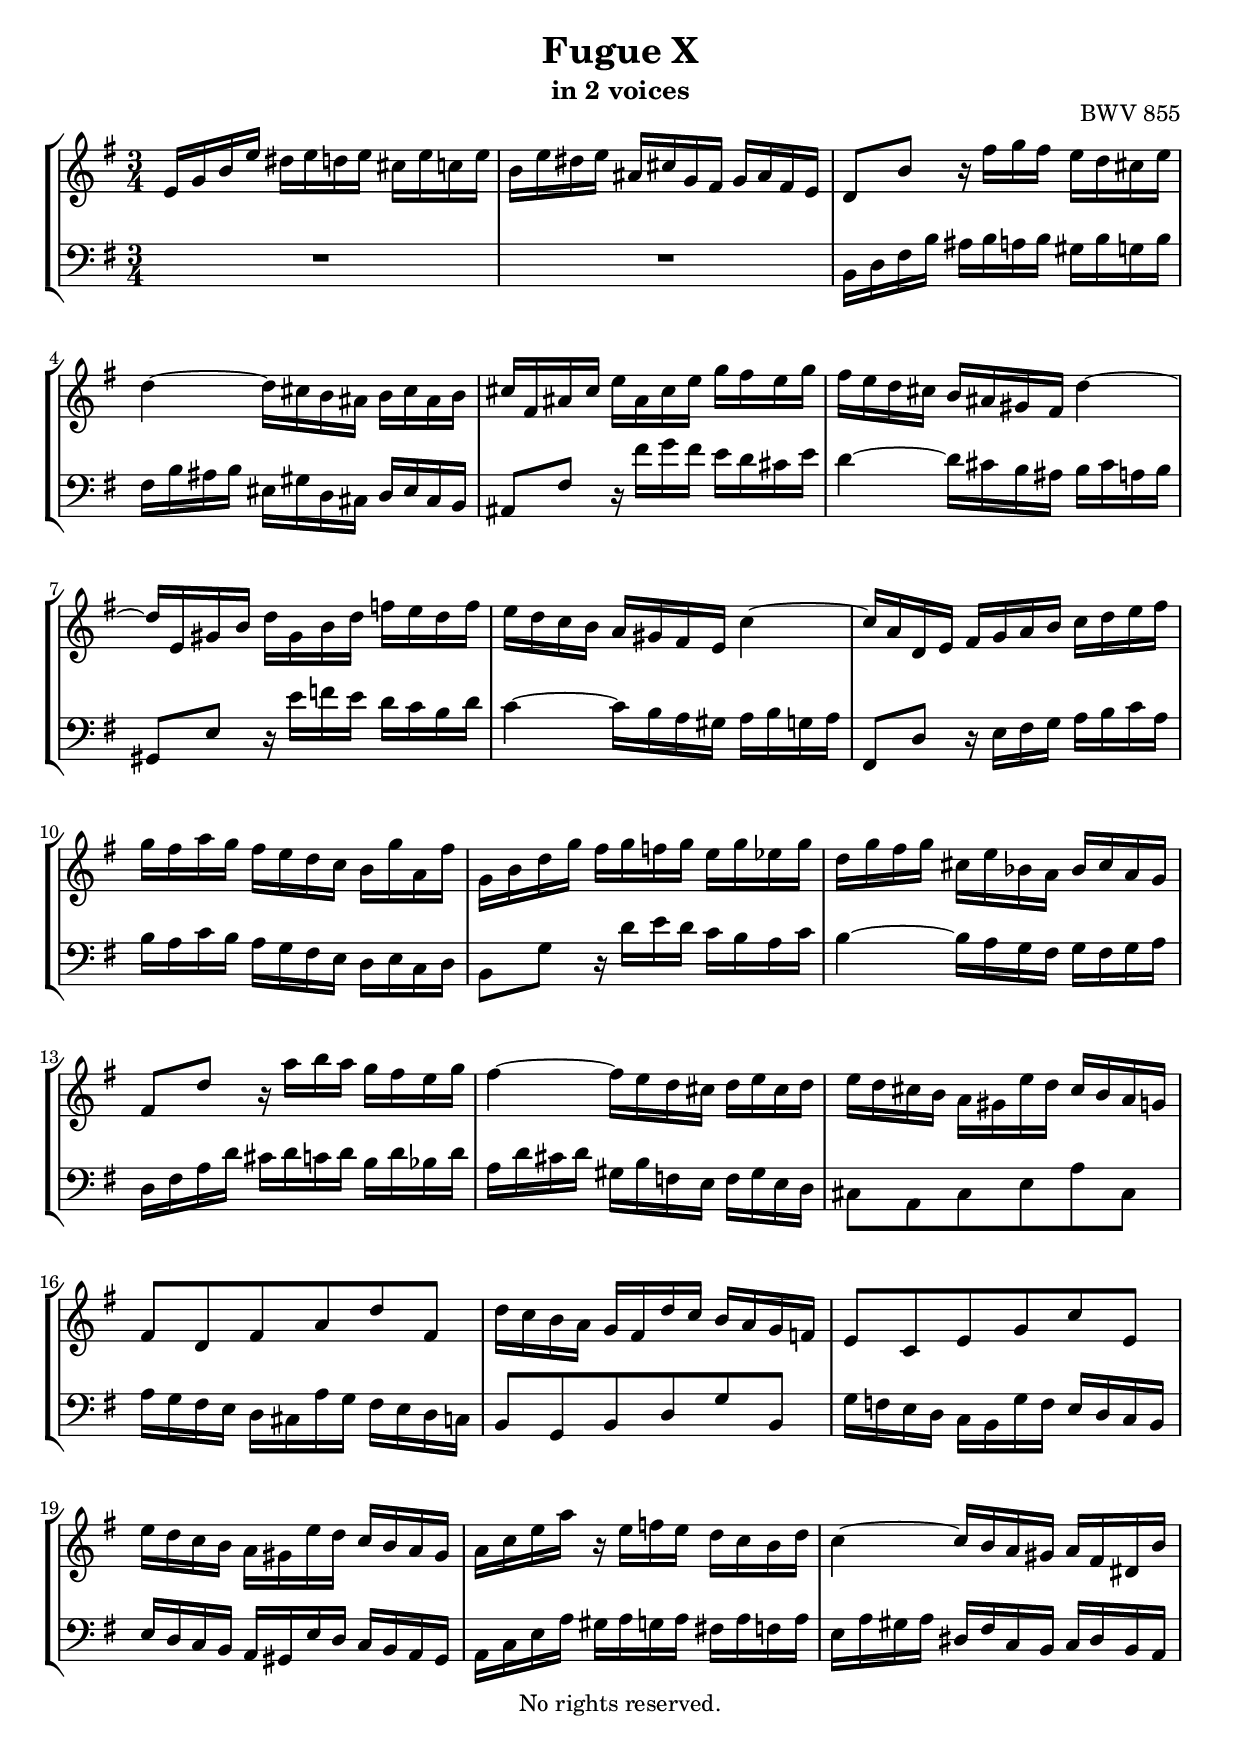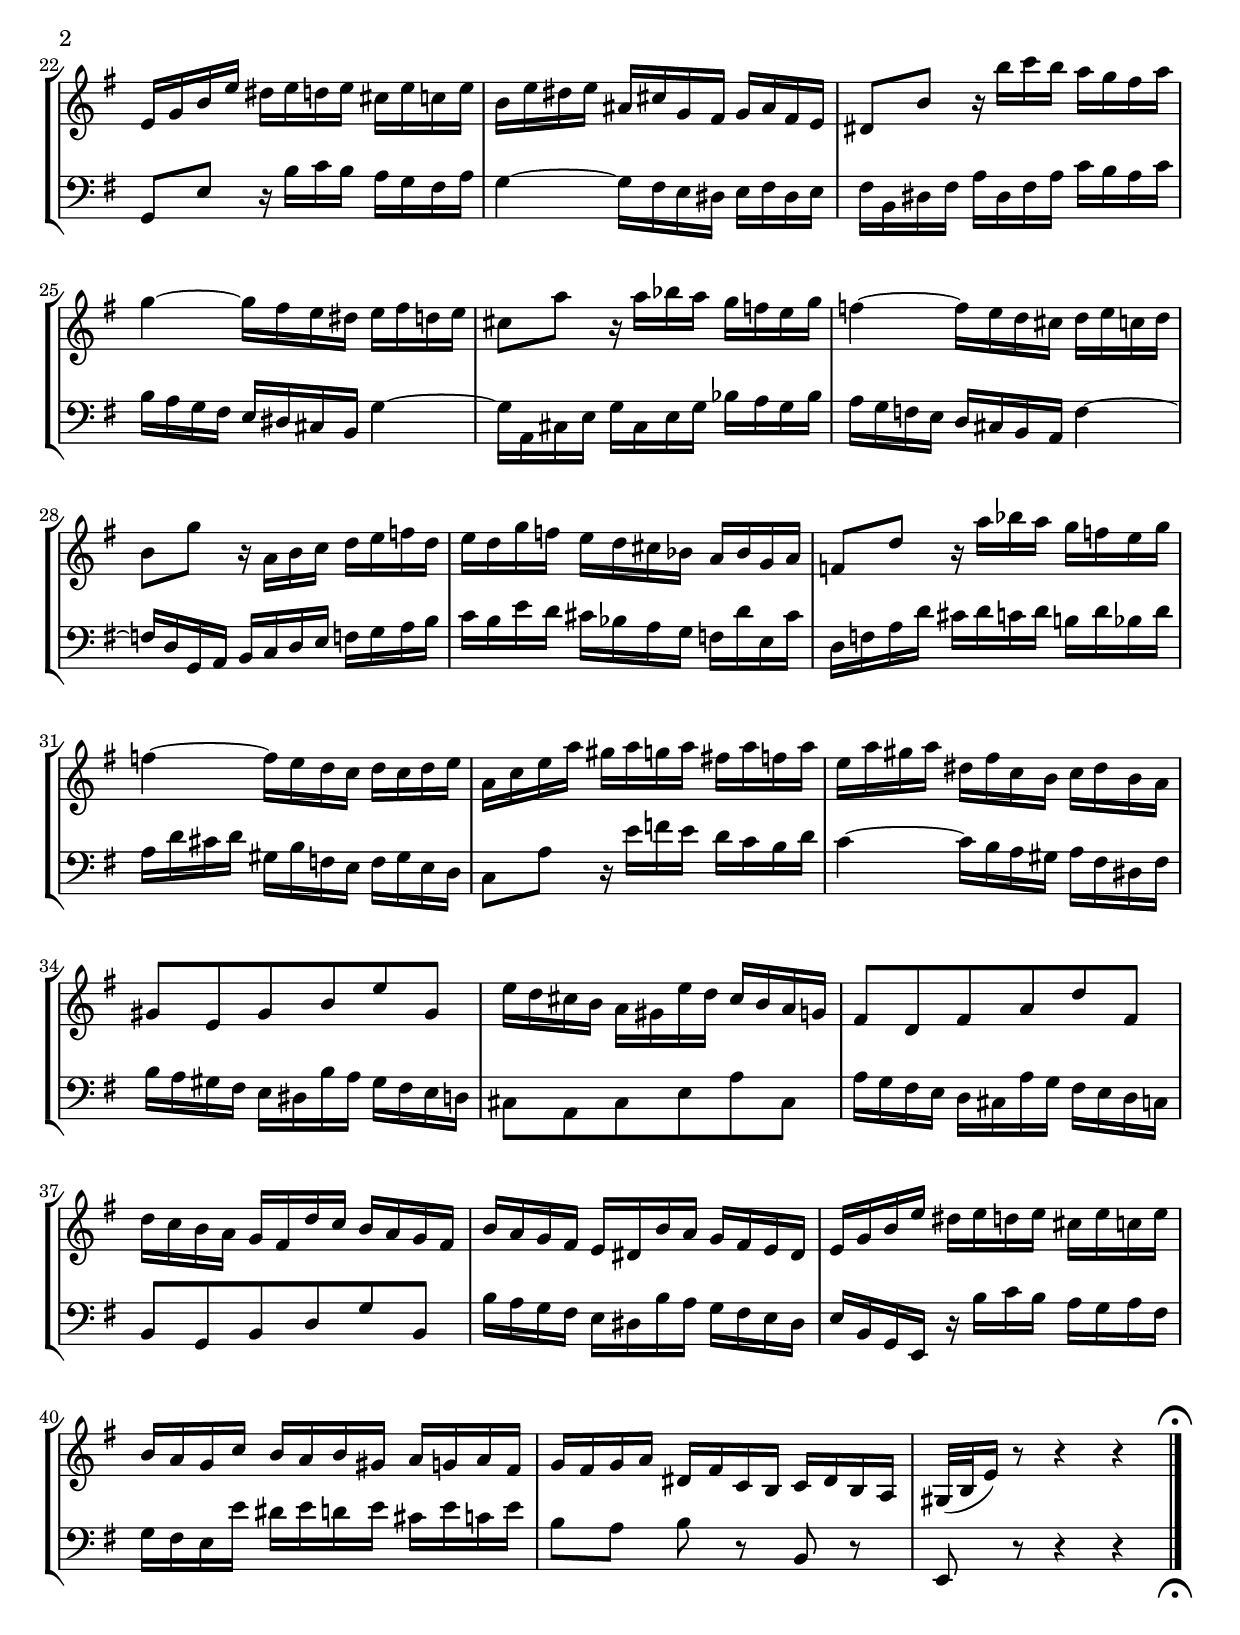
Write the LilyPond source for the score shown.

\version "2.18.2"

%This edition was prepared and typeset by Kyle Rother using the 1866 Breitkopf & Härtel Bach-Gesellschaft Ausgabe as primary source. 
%Reference was made to both the Henle and Bärenreiter urtext editions, as well as the critical and scholarly commentary of Alfred Dürr, however the final expression is in all cases that of the composer or present editor.
%This edition is in the public domain, and the editor does not claim any rights in the content.

#(ly:expect-warning "Previous mark event here")
#(ly:expect-warning "Two simultaneous mark events, junking this one")

\header {
 title = "Fugue X"
 subtitle = "in 2 voices"
 opus = "BWV 855"
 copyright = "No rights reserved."
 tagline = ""
}

global = {
  \key e \minor
  \time 3/4
}

soprano = \relative c' {
  \global
  
  e16 g b e dis e d! e cis e c! e | % m. 1
  b16 e dis e ais, cis g fis g ais fis e | % m. 2
  d8 b' r16 fis' g fis e d cis e | % m. 3
  d4~ d16 cis b ais b cis ais b | % m. 4
  cis16 fis, ais cis e ais, cis e g fis e g | % m. 5
  fis16 e d cis b ais gis fis d'4~ | % m. 6
  d16 e, gis b d gis, b d f! e d f | % m. 7
  e16 d c b a gis fis e c'4~ | % m. 8 
  c16 a d, e fis g a b c d e fis | % m. 9
  g16 fis a g fis e d c b g'a,fis' | % m. 10
  g,16 b d g fis g f! g e g es g | % m. 11
  d16 g fis g cis, e bes a bes cis a g | % m. 12
  fis8 d' r16 a' b a g fis e g | % m. 13
  fis4~ fis16 e d cis d e cis d | % m. 14
  e16 d cis b a gis e' d cis b a g! | % m. 15
  fis8 d fis a d fis, | % m. 16
  d'16 c b a g fis d' c b a g f! | % m. 17
  e8 c e g c e, | % m. 18
  e'16 d c b a gis e' d c b a gis | % m. 19
  a16 c e a r e f! e d c b d | % m. 20
  c4~ c16 b a gis a fis dis b' | % m. 21
  e,16 g b e dis e d! e cis e c! e | % m. 22
  b16 e dis e ais, cis g fis g ais fis e | % m. 23
  dis8 b' r16 b' c b a g fis a | % m. 24
  g4~ g16 fis e dis e fis d! e | % m. 25
  cis8 a' r16 a bes a g f! e g | % m. 26
  f!4~ f16 e d cis d e c! d | % m. 27
  b8 g' r16 a, b c d e f! d | % m. 28
  e16 d g f! e d cis bes a bes g a | % m. 29
  f!8 d' r16 a' bes a g f! e g | % m. 30
  f!4~ f16 e d c d c d e | % m. 31
  a,16 c e a gis a g! a fis! a f! a | % m. 32
  e16 a gis a dis, fis c b c dis b a | % m. 33
  gis8 e gis b e gis, | % m. 34
  e'16 d cis b a gis e' d cis b a g! | % m. 35
  fis8 d fis a d fis, | % m. 36
  d'16 c b a g fis d' c b a g fis | % m. 37
  b16 a g fis e dis b' a g fis e dis | % m. 38
  e16 g b e dis e d! e cis e c! e | % m. 39
  b16 a g c b a b gis a g! a fis | % m. 40
  g16 fis g a dis, fis c b c dis b a | % m. 41
  gis32 (b e16) r8 r4 r \bar "|." \override Staff.RehearsalMark #'break-visibility = #begin-of-line-invisible \mark\markup{\musicglyph #"scripts.ufermata"} | % m. 42
  
}

bass = \relative c {
  \global
  
  R2. | % m. 1
  R2. | % m. 2
  b16 d fis b ais b a! b gis b g! b | % m. 3
  fis16 b ais b eis, gis d cis d eis cis b | % m. 4
  ais8 fis' r16 fis' g fis e d cis e | % m. 5
  d4~ d16 cis b ais b cis a! b | % m. 6
  gis,8 e' r16 e' f! e d c b d | % m. 7
  c4~ c16 b a gis a b g! a | % m. 8
  fis,8 d' r16 e fis g a b c a | % m. 9
  b16 a c b a g fis e d e c d | % m. 10
  b8 g' r16 d' e d c b a c | % m. 11
  b4~ b16 a g fis g fis g a | % m. 12
  d,16 fis a d cis d c! d b d bes d | % m. 13
  a16 d cis d gis, b f! e f gis e d | % m. 14
  cis8 a cis e a cis, | % m. 15
  a'16 g fis e d cis a' g fis e d c! | % m. 16
  b8 g b d g b, | % m. 17
  g'16 f! e d c b g' f e d c b | % m. 18
  e16 d c b a gis e' d c b a gis | % m. 19
  a16 c e a gis a g! a fis! a f! a | % m. 20
  e16 a gis a dis, fis c b c dis b a | % m. 21
  g8 e' r16 b' c b a g fis a | % m. 22
  g4~ g16 fis e dis e fis dis e | % m. 23
  fis16 b, dis fis a dis, fis a c b a c | % m. 24
  b16 a g fis e dis cis b g'4~ | % m. 25
  g16 a, cis e g cis, e g bes a g bes | % m. 26
  a16 g f! e d cis b a f'4~ | % m. 27
  f16 d g, a b c d e f g a b | % m. 28
  c16 b e d cis bes a g f! d' e, cis' | % m. 29
  d,16 f! a d cis d c! d b! d bes d | % m. 30
  a16 d cis d gis, b f! e f gis e d | % m. 31
  c8 a' r16 e' f! e d c b d | % m. 32
  c4~ c16 b a gis a fis dis fis | % m. 33
  b16 a gis fis e dis b' a gis fis e d! | % m. 34
  cis8 a cis e a cis, | % m. 35
  a'16 g fis e d cis a' g fis e d c! | % m. 36
  b8 g b d g b, | % m. 37
  b'16 a g fis e dis b' a g fis e dis | % m. 38
  e16 b g e r b'' c b a g a fis | % m. 39
  g16 fis e e' dis e d! e cis e c! e | % m. 40
  b8 a b\noBeam r b, r | % m. 41
  e,8 r r4 r \bar "|." \override Staff.RehearsalMark #'direction = #DOWN \mark\markup{\musicglyph #"scripts.dfermata"} | % m. 42
  
}

\score {
  \new StaffGroup 
  <<
    \new Staff = "soprano" 
      \soprano
    
    \new Staff = "bass" \with {
      \consists "Mark_engraver" }
      { \clef bass \bass }
      
  >>
  
\midi {  }
  
\layout {
  indent = 0.0
  }
  
}
